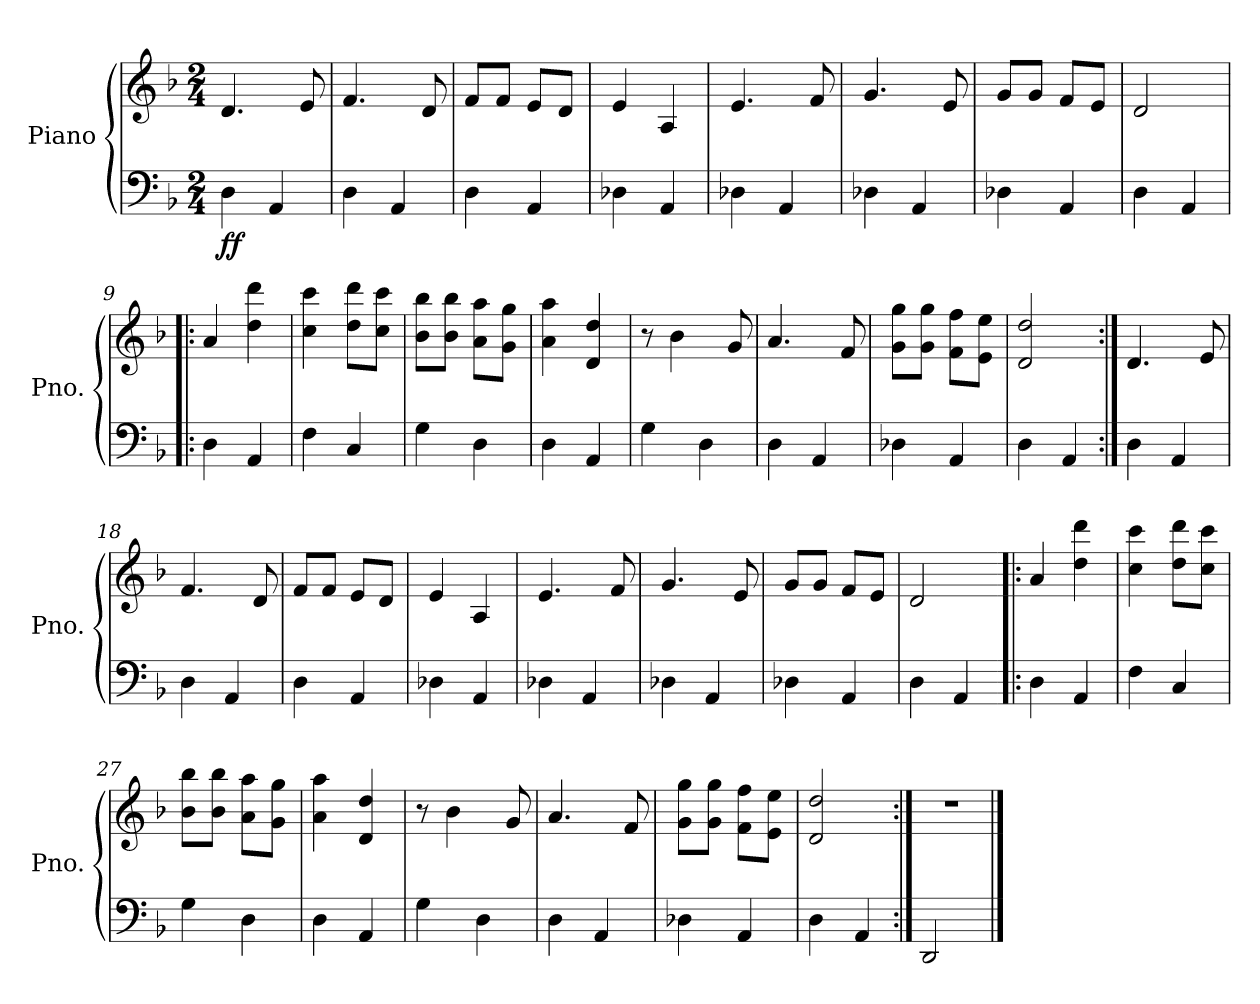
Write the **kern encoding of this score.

**kern	**kern	**dynam
*part1	*part1	*part1
*staff2	*staff1	*staff1/2
*I"Piano	*	*
*I'Pno.	*	*
*clefF4	*clefG2	*
*k[b-]	*k[b-]	*
*M2/4	*M2/4	*
*MM112	*MM112	*
=1	=1	=1
!	!	!LO:DY:b=2
!	!	!LO:DY:n=1:b
4D\	4.d/	f f
4AA/	.	.
.	8e/	.
=2	=2	=2
4D\	4.f/	.
4AA/	.	.
.	8d/	.
=3	=3	=3
4D\	8f/L	.
.	8f/J	.
4AA/	8e/L	.
.	8d/J	.
=4	=4	=4
4D-X\	4e/	.
4AA/	4A/	.
=5	=5	=5
4D-X\	4.e/	.
4AA/	.	.
.	8f/	.
=6	=6	=6
4D-X\	4.g/	.
4AA/	.	.
.	8e/	.
=7	=7	=7
4D-X\	8g/L	.
.	8g/J	.
4AA/	8f/L	.
.	8e/J	.
=8	=8	=8
4D\	2d/	.
4AA/	.	.
=9!|:	=9!|:	=9!|:
4D\	4a/	.
4AA/	4dd\ 4ddd\	.
=10	=10	=10
4F\	4cc\ 4ccc\	.
4C/	8dd\ 8ddd\L	.
.	8cc\ 8ccc\J	.
=11	=11	=11
4G\	8b-\ 8bb-\L	.
.	8b-\ 8bb-\J	.
4D\	8a\ 8aa\L	.
.	8g\ 8gg\J	.
!!LO:LB:g=z
=12	=12	=12
4D\	4a\ 4aa\	.
4AA/	4d/ 4dd/	.
=13	=13	=13
4G\	8r	.
.	4b-\	.
4D\	.	.
.	8g/	.
=14	=14	=14
4D\	4.a/	.
4AA/	.	.
.	8f/	.
=15	=15	=15
4D-X\	8g\ 8gg\L	.
.	8g\ 8gg\J	.
4AA/	8f\ 8ff\L	.
.	8e\ 8ee\J	.
=16	=16	=16
4D\	2d/ 2dd/	.
4AA/	.	.
=17:|!	=17:|!	=17:|!
*	*MM120	*
4D\	4.d/	.
4AA/	.	.
.	8e/	.
=18	=18	=18
4D\	4.f/	.
4AA/	.	.
.	8d/	.
=19	=19	=19
4D\	8f/L	.
.	8f/J	.
4AA/	8e/L	.
.	8d/J	.
=20	=20	=20
4D-X\	4e/	.
4AA/	4A/	.
=21	=21	=21
4D-X\	4.e/	.
4AA/	.	.
.	8f/	.
=22	=22	=22
4D-X\	4.g/	.
4AA/	.	.
.	8e/	.
!!LO:LB:g=z
=23	=23	=23
4D-X\	8g/L	.
.	8g/J	.
4AA/	8f/L	.
.	8e/J	.
=24	=24	=24
4D\	2d/	.
4AA/	.	.
=25!|:	=25!|:	=25!|:
*	*MM130	*
4D\	4a/	.
4AA/	4dd\ 4ddd\	.
=26	=26	=26
4F\	4cc\ 4ccc\	.
4C/	8dd\ 8ddd\L	.
.	8cc\ 8ccc\J	.
=27	=27	=27
4G\	8b-\ 8bb-\L	.
.	8b-\ 8bb-\J	.
4D\	8a\ 8aa\L	.
.	8g\ 8gg\J	.
=28	=28	=28
4D\	4a\ 4aa\	.
4AA/	4d/ 4dd/	.
=29	=29	=29
4G\	8r	.
.	4b-\	.
4D\	.	.
.	8g/	.
=30	=30	=30
4D\	4.a/	.
4AA/	.	.
.	8f/	.
=31	=31	=31
4D-X\	8g\ 8gg\L	.
.	8g\ 8gg\J	.
4AA/	8f\ 8ff\L	.
.	8e\ 8ee\J	.
=32	=32	=32
4D\	2d/ 2dd/	.
4AA/	.	.
=33:|!	=33:|!	=33:|!
2DD/	2r	.
==	==	==
*-	*-	*-
